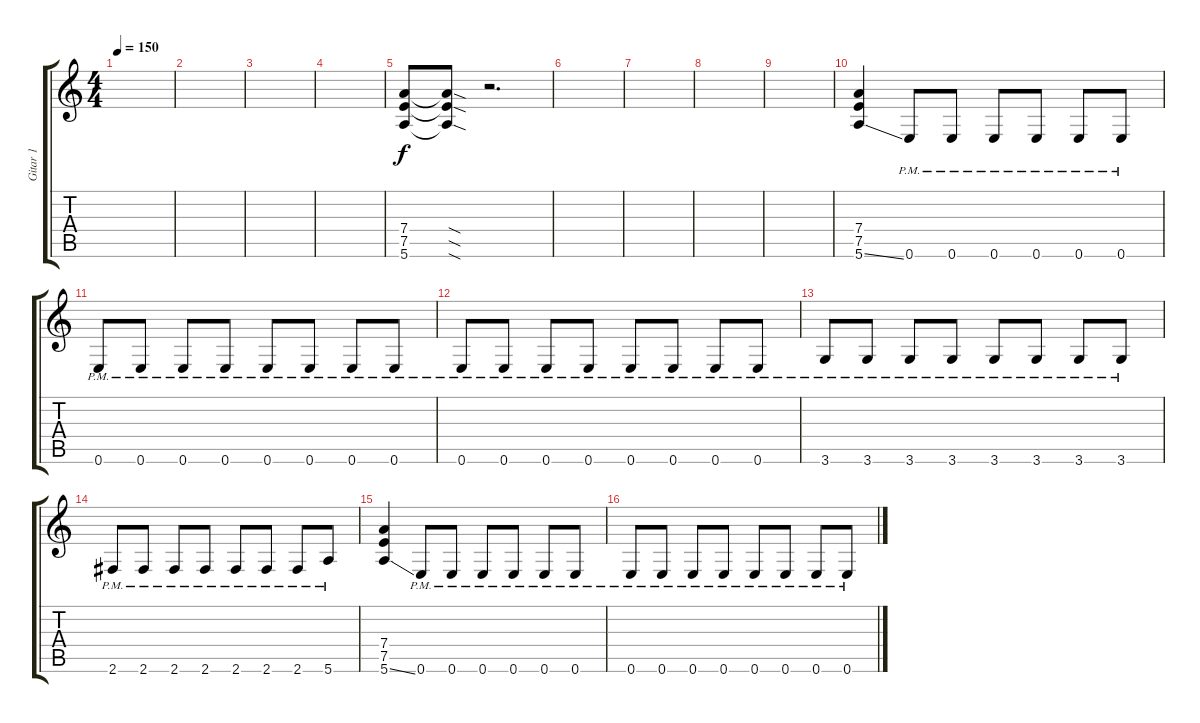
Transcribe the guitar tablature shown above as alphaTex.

\track ("Gitar 1" "Gitar 1") {instrument overdrivenguitar}
\staff {score tabs}
\tuning (E4 B3 G3 D3 A2 E2) {hide}
\ts (4 4)
\tempo 150
\clef g2
\ks c
|
|
|
|
(7.4 7.5 5.6).8 (7.4{sod t} 7.5{sod t} 5.6{sod t}).8 r.2{d} |
|
|
|
|
(7.4 7.5 5.6{ss}).4 0.6{pm}.8 0.6{pm}.8 0.6{pm}.8 0.6{pm}.8 0.6{pm}.8 0.6{pm}.8 |
0.6{pm}.8 0.6{pm}.8 0.6{pm}.8 0.6{pm}.8 0.6{pm}.8 0.6{pm}.8 0.6{pm}.8 0.6{pm}.8 |
0.6{pm}.8 0.6{pm}.8 0.6{pm}.8 0.6{pm}.8 0.6{pm}.8 0.6{pm}.8 0.6{pm}.8 0.6{pm}.8 |
3.6{pm}.8 3.6{pm}.8 3.6{pm}.8 3.6{pm}.8 3.6{pm}.8 3.6{pm}.8 3.6{pm}.8 3.6{pm}.8 |
2.6{pm}.8 2.6{pm}.8 2.6{pm}.8 2.6{pm}.8 2.6{pm}.8 2.6{pm}.8 2.6{pm}.8 5.6{pm}.8 |
(7.4 7.5 5.6{ss}).4 0.6{pm}.8 0.6{pm}.8 0.6{pm}.8 0.6{pm}.8 0.6{pm}.8 0.6{pm}.8 |
0.6{pm}.8 0.6{pm}.8 0.6{pm}.8 0.6{pm}.8 0.6{pm}.8 0.6{pm}.8 0.6{pm}.8 0.6{pm}.8
